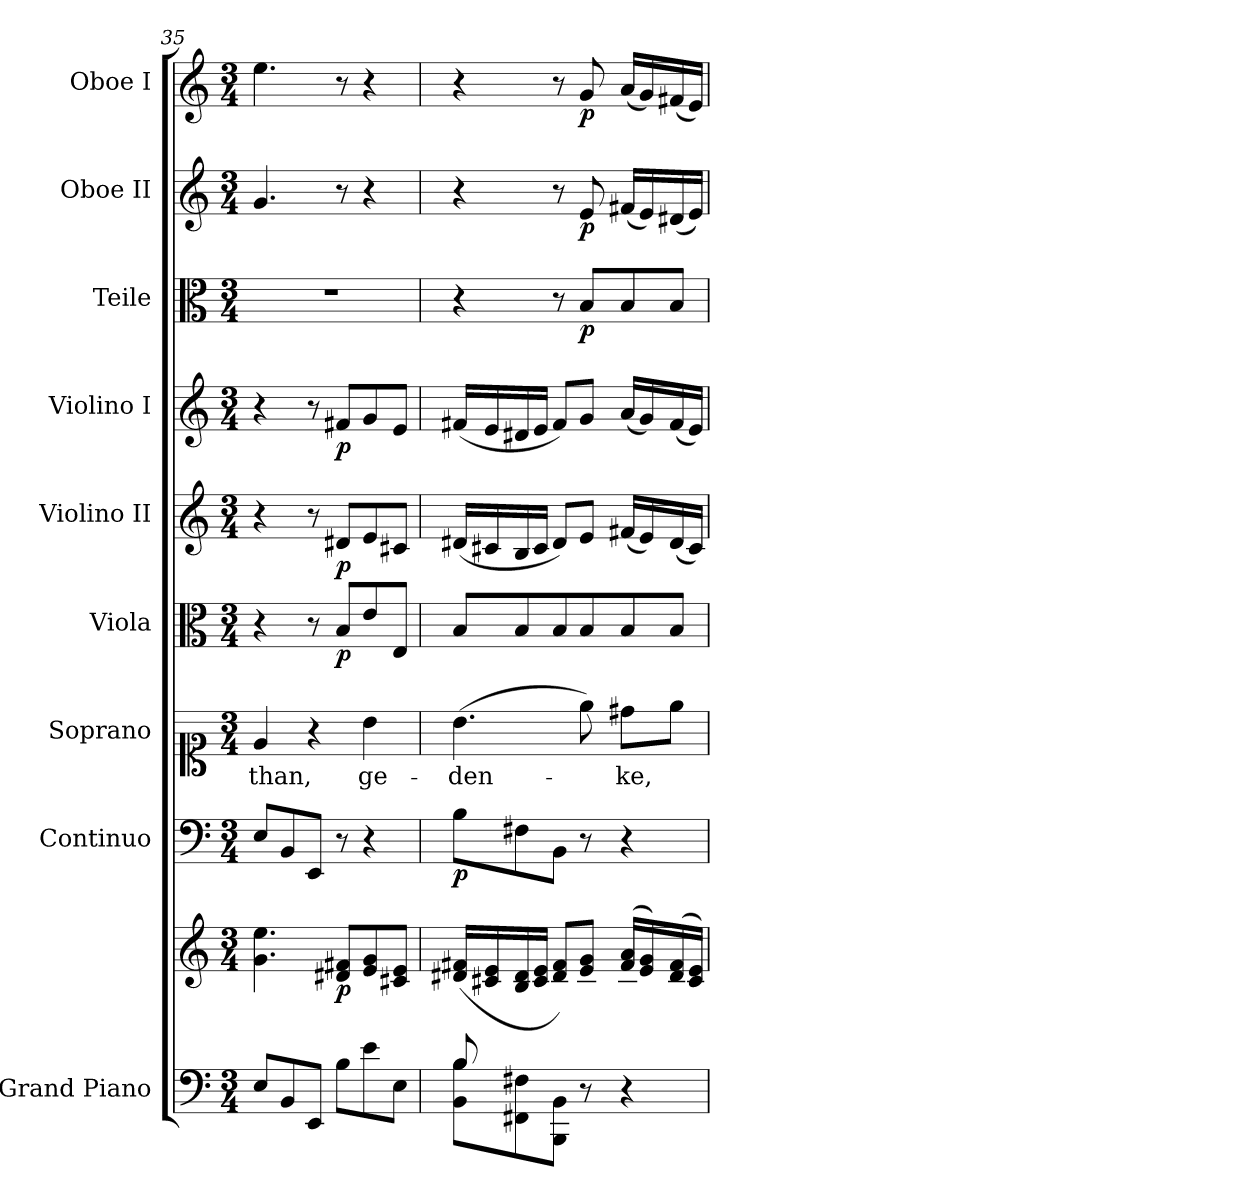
**kern	**kern	**dynam	**kern	**dynam	**kern	**text	**kern	**dynam	**kern	**dynam	**kern	**dynam	**kern	**dynam	**kern	**dynam	**kern	**dynam
*part9	*part9	*part9	*part8	*part8	*part7	*part7	*part6	*part6	*part5	*part5	*part4	*part4	*part3	*part3	*part2	*part2	*part1	*part1
*staff10	*staff9	*staff9/10	*staff8	*staff8	*staff7	*staff7	*staff6	*staff6	*staff5	*staff5	*staff4	*staff4	*staff3	*staff3	*staff2	*staff2	*staff1	*staff1
*I"Grand Piano	*	*	*I"Continuo	*	*I"Soprano	*	*I"Viola	*	*I"Violino II	*	*I"Violino I	*	*I"Teile	*	*I"Oboe II	*	*I"Oboe I	*
*I'Pno	*	*	*	*	*	*	*	*	*	*	*	*	*	*	*I'Ob	*	*I'Ob	*
*clefF4	*clefG2	*	*clefF4	*	*clefC1	*	*clefC3	*	*clefG2	*	*clefG2	*	*clefC3	*	*clefG2	*	*clefG2	*
*k[]	*k[]	*	*k[]	*	*k[]	*	*k[]	*	*k[]	*	*k[]	*	*k[]	*	*k[]	*	*k[]	*
*M3/4	*M3/4	*	*M3/4	*	*M3/4	*	*M3/4	*	*M3/4	*	*M3/4	*	*M3/4	*	*M3/4	*	*M3/4	*
=35	=35	=35	=35	=35	=35	=35	=35	=35	=35	=35	=35	=35	=35	=35	=35	=35	=35	=35
!	!	!	!	!	!	!LO:LY:b	!	!	!	!	!	!	!	!	!	!	!	!
8E/L	4.g\ 4.ee\	.	8E/L	.	4e/	than,	4r	.	4r	.	4r	.	2.r	.	4.g/	.	4.ee\	.
8BB/	.	.	8BB/	.	.	.	.	.	.	.	.	.	.	.	.	.	.	.
8EE/J	.	.	8EE/J	.	4r	.	8r	.	8r	.	8r	.	.	.	.	.	.	.
!	!	!LO:DY:b	!	!	!	!	!	!LO:DY:b	!	!LO:DY:b	!	!LO:DY:b	!	!	!	!	!	!
8B\L	8d#X/ 8f#X/L	p	8r	.	.	.	8B/L	p	8d#X/L	p	8f#X/L	p	.	.	8r	.	8r	.
!	!	!	!	!	!	!LO:LY:b	!	!	!	!	!	!	!	!	!	!	!	!
8e\	8e/ 8g/	.	4r	.	4b\	ge-	8e/	.	8e/	.	8g/	.	.	.	4r	.	4r	.
8E\J	8c#X/ 8e/J	.	.	.	.	.	8E/J	.	8c#X/J	.	8e/J	.	.	.	.	.	.	.
=36	=36	=36	=36	=36	=36	=36	=36	=36	=36	=36	=36	=36	=36	=36	=36	=36	=36	=36
*^	*^	*	*	*	*	*	*	*	*	*	*	*	*	*	*	*	*	*
!	!	!	!	!	!	!LO:DY:b	!	!LO:LY:b	!	!	!	!	!	!	!	!	!	!	!	!
8B/L	8BB\ 8B\L	(>16d#X/ 16f#X/LL	8ryy	.	8B\L	p	(>4.b\	-den-	8B/L	.	(<16d#X/LL	.	(<16f#X/LL	.	4r	.	4r	.	4r	.
.	.	16c#X/ 16e/	.	.	.	.	.	.	.	.	16c#X/	.	16e/	.	.	.	.	.	.	.
2ryy	8FF#X\ 8F#X\	16B/ 16d#/	8B\	.	8F#X\	.	.	.	8B/	.	16B/	.	16d#X/	.	.	.	.	.	.	.
.	.	16c#/ 16e/JJ	.	.	.	.	.	.	.	.	16c#/JJ	.	16e/JJ	.	.	.	.	.	.	.
.	8BBB\ 8BB\J	8d#/ 8f#/L)	8B\	.	8BB\J	.	.	.	8B/	.	8d#/L)	.	8f#/L)	.	8r	.	8r	.	8r	.
!	!	!	!	!	!	!	!	!	!	!	!	!	!	!	!	!LO:DY:b	!	!LO:DY:b	!	!LO:DY:b
.	8r	8e/ 8g/J	8B\	.	8r	.	8ee\)	.	8B/	.	8e/J	.	8g/J	.	8B/L	p	8e/	p	8g/	p
!	!	!	!	!	!	!	!	!LO:LY:b	!	!	!	!	!	!	!	!	!	!	!	!
.	4r	(>16f#/ 16a/LL	8B\	.	4r	.	8dd#X\L	-ke,	8B/	.	(<16f#X/LL	.	(<16a/LL	.	8B/	.	(<16f#X/LL	.	(<16a/LL	.
.	.	16e/ 16g/)	.	.	.	.	.	.	.	.	16e/)	.	16g/)	.	.	.	16e/)	.	16g/)	.
8ryy	.	(>16d#/ 16f#/	8B\J	.	.	.	8ee\J	.	8B/J	.	(<16d#/	.	(<16f#/	.	8B/J	.	(<16d#X/	.	(<16f#X/	.
.	.	16c#/ 16e/JJ)	.	.	.	.	.	.	.	.	16c#/JJ)	.	16e/JJ)	.	.	.	16e/JJ)	.	16e/JJ)	.
*v	*v	*	*	*	*	*	*	*	*	*	*	*	*	*	*	*	*	*	*	*
*	*v	*v	*	*	*	*	*	*	*	*	*	*	*	*	*	*	*	*	*
=	=	=	=	=	=	=	=	=	=	=	=	=	=	=	=	=	=	=
*-	*-	*-	*-	*-	*-	*-	*-	*-	*-	*-	*-	*-	*-	*-	*-	*-	*-	*-
